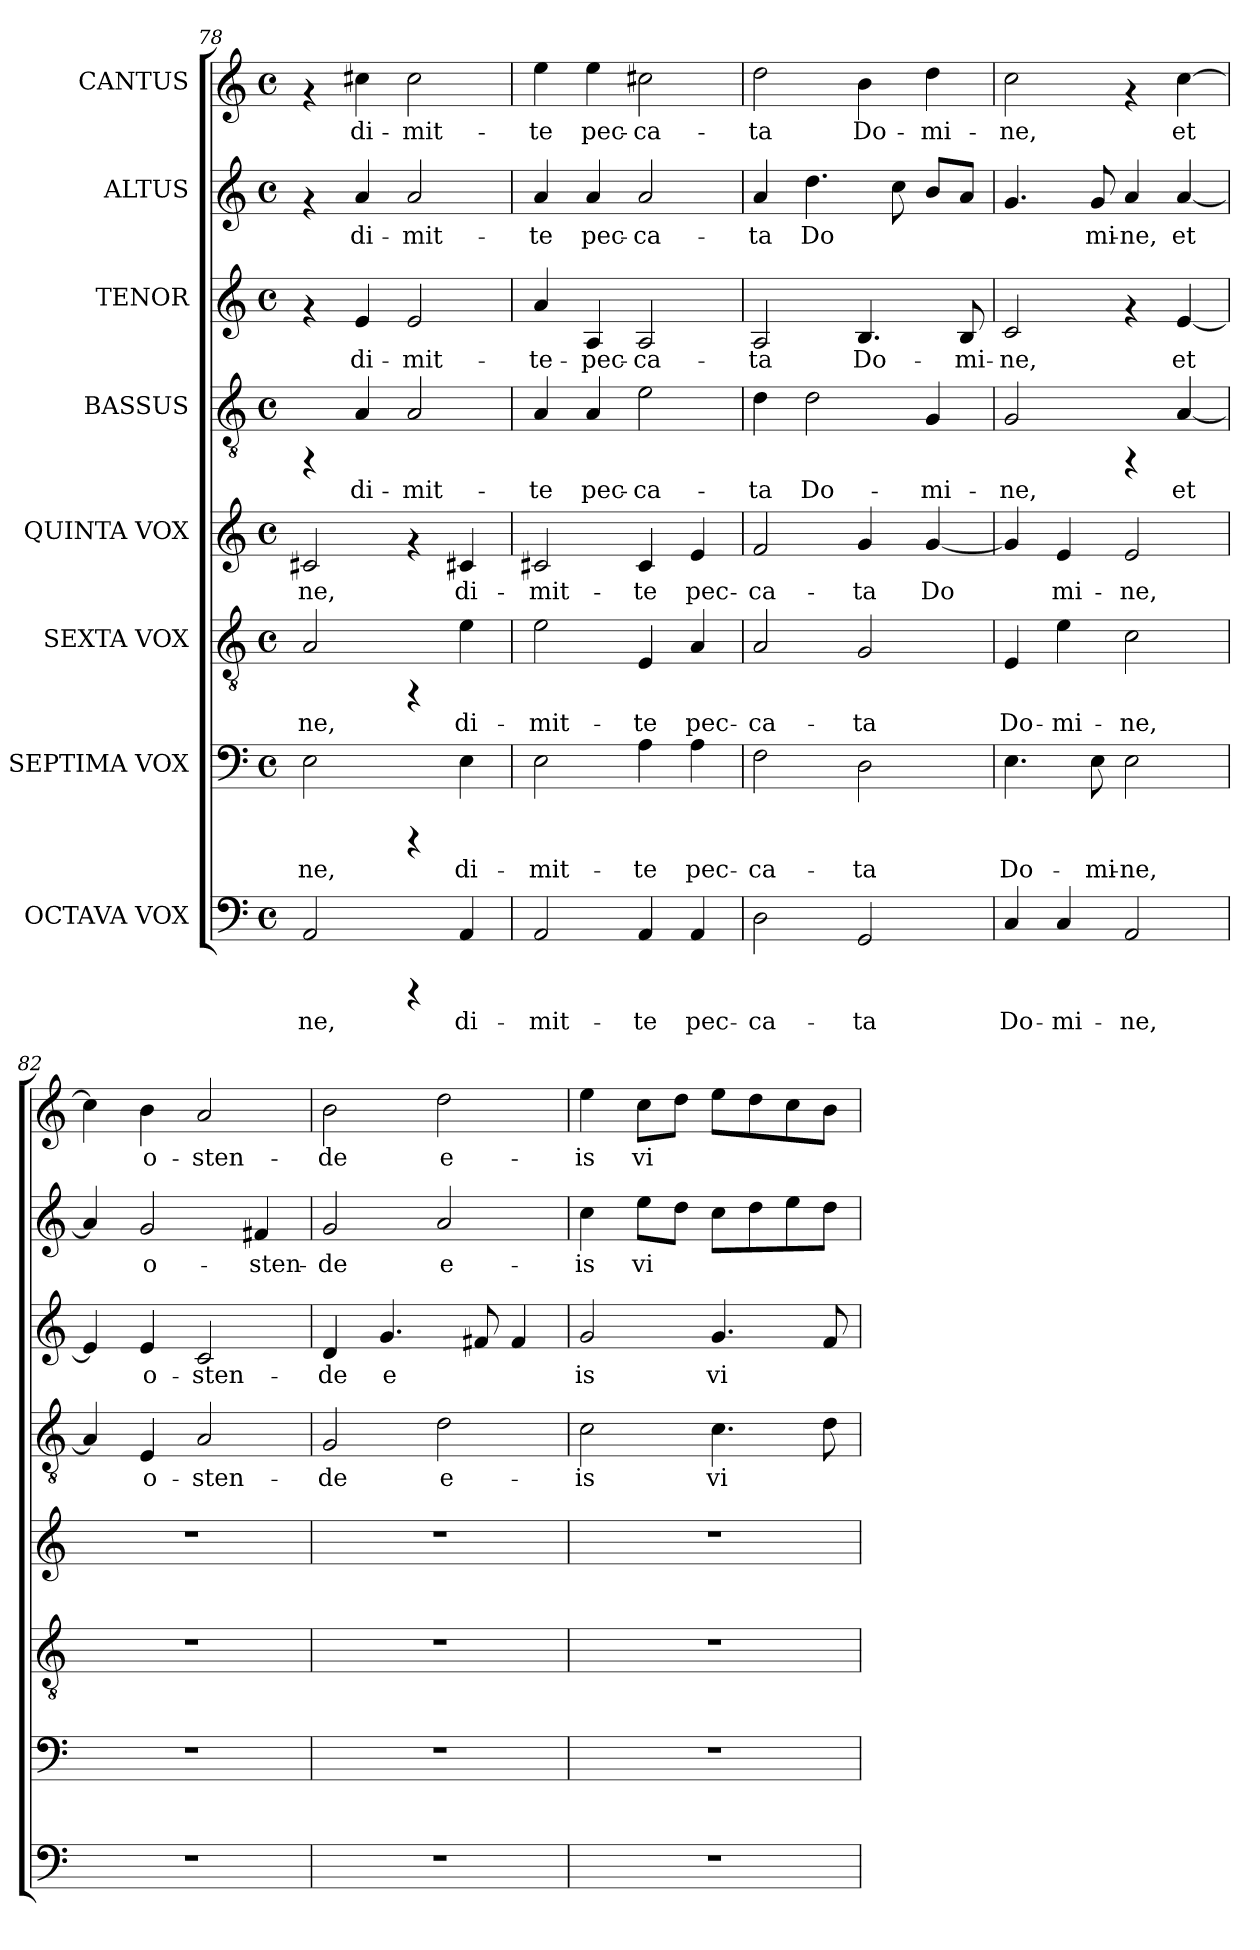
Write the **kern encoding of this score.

**kern	**text	**kern	**text	**kern	**text	**kern	**text	**kern	**text	**kern	**text	**kern	**text	**kern	**text
*part8	*part8	*part7	*part7	*part6	*part6	*part5	*part5	*part4	*part4	*part3	*part3	*part2	*part2	*part1	*part1
*staff8	*staff8	*staff7	*staff7	*staff6	*staff6	*staff5	*staff5	*staff4	*staff4	*staff3	*staff3	*staff2	*staff2	*staff1	*staff1
*I"OCTAVA VOX	*	*I"SEPTIMA VOX	*	*I"SEXTA VOX	*	*I"QUINTA VOX	*	*I"BASSUS	*	*I"TENOR	*	*I"ALTUS	*	*I"CANTUS	*
*clefF4	*	*clefF4	*	*clefGv2	*	*clefG2	*	*clefGv2	*	*clefG2	*	*clefG2	*	*clefG2	*
*k[]	*	*k[]	*	*k[]	*	*k[]	*	*k[]	*	*k[]	*	*k[]	*	*k[]	*
*C:	*	*C:	*	*C:	*	*C:	*	*C:	*	*C:	*	*C:	*	*C:	*
*M4/4	*	*M4/4	*	*M4/4	*	*M4/4	*	*M4/4	*	*M4/4	*	*M4/4	*	*M4/4	*
*met(c)	*	*met(c)	*	*met(c)	*	*met(c)	*	*met(c)	*	*met(c)	*	*met(c)	*	*met(c)	*
=78	=78	=78	=78	=78	=78	=78	=78	=78	=78	=78	=78	=78	=78	=78	=78
!	!LO:LY:b:cj	!	!LO:LY:b:cj	!	!LO:LY:b:cj	!	!LO:LY:b:rj	!	!	!	!	!	!	!	!
2AA/	-ne,	2E\	-ne,	2A/	-ne,	2c#X/	-ne,	4rFF	.	4rf	.	4rf	.	4rf	.
!	!	!	!	!	!	!	!	!	!LO:LY:b:rj	!	!LO:LY:b:rj	!	!LO:LY:b:rj	!	!LO:LY:b:rj
.	.	.	.	.	.	.	.	4A/	di-	4e/	di-	4a/	di-	4cc#X\	di-
!	!	!	!	!	!	!	!	!	!LO:LY:b:rj	!	!LO:LY:b:rj	!	!LO:LY:b:rj	!	!LO:LY:b:rj
4rCCC	.	4rCCC	.	4rFF	.	4rf	.	2A/	-mit-	2e/	-mit-	2a/	-mit-	2cc#\	-mit-
!	!LO:LY:b:cj	!	!LO:LY:b:cj	!	!LO:LY:b:cj	!	!LO:LY:b:rj	!	!	!	!	!	!	!	!
4AA/	di-	4E\	di-	4e\	di-	4c#X/	di-	.	.	.	.	.	.	.	.
=79	=79	=79	=79	=79	=79	=79	=79	=79	=79	=79	=79	=79	=79	=79	=79
!	!LO:LY:b:cj	!	!LO:LY:b:cj	!	!LO:LY:b:cj	!	!LO:LY:b:rj	!	!LO:LY:b:rj	!	!LO:LY:b:rj	!	!LO:LY:b:rj	!	!LO:LY:b:rj
2AA/	-mit-	2E\	-mit-	2e\	-mit-	2c#X/	-mit-	4A/	-te	4a/	-te-	4a/	-te	4ee\	-te
!	!	!	!	!	!	!	!	!	!LO:LY:b:rj	!	!LO:LY:b:rj	!	!LO:LY:b:rj	!	!LO:LY:b:rj
.	.	.	.	.	.	.	.	4A/	pec-	4A/	-pec-	4a/	pec-	4ee\	pec-
!	!LO:LY:b:cj	!	!LO:LY:b:cj	!	!LO:LY:b:cj	!	!LO:LY:b:rj	!	!LO:LY:b:rj	!	!LO:LY:b:rj	!	!LO:LY:b:rj	!	!LO:LY:b:rj
4AA/	-te	4A\	-te	4E/	-te	4c#/	-te	2e\	-ca-	2A/	-ca-	2a/	-ca-	2cc#X\	-ca-
!	!LO:LY:b:cj	!	!LO:LY:b:cj	!	!LO:LY:b:cj	!	!LO:LY:b:rj	!	!	!	!	!	!	!	!
4AA/	pec-	4A\	pec-	4A/	pec-	4e/	pec-	.	.	.	.	.	.	.	.
=80	=80	=80	=80	=80	=80	=80	=80	=80	=80	=80	=80	=80	=80	=80	=80
!	!LO:LY:b:cj	!	!LO:LY:b:cj	!	!LO:LY:b:cj	!	!LO:LY:b:rj	!	!LO:LY:b:rj	!	!LO:LY:b:rj	!	!LO:LY:b:rj	!	!LO:LY:b:rj
2D\	-ca-	2F\	-ca-	2A/	-ca-	2f/	-ca-	4d\	-ta	2A/	-ta	4a/	-ta	2dd\	-ta
!	!	!	!	!	!	!	!	!	!LO:LY:b:rj	!	!	!	!LO:LY:b:rj	!	!
.	.	.	.	.	.	.	.	2d\	Do-	.	.	4.dd\	Do-	.	.
!	!LO:LY:b:cj	!	!LO:LY:b:cj	!	!LO:LY:b:cj	!	!LO:LY:b:rj	!	!	!	!LO:LY:b:rj	!	!	!	!LO:LY:b:rj
2GG/	-ta	2D\	-ta	2G/	-ta	4g/	-ta	.	.	4.B/	Do-	.	.	4b\	Do-
!	!	!	!	!	!	!	!	!	!	!	!	!	!LO:LY:b:rj	!	!
.	.	.	.	.	.	.	.	.	.	.	.	8cc\	--	.	.
!	!	!	!	!	!	!	!LO:LY:b:rj	!	!LO:LY:b:rj	!	!	!	!LO:LY:b:rj	!	!LO:LY:b:rj
.	.	.	.	.	.	[<4g/	Do-	4G/	-mi-	.	.	8b/L	--	4dd\	-mi-
!	!	!	!	!	!	!	!	!	!	!	!LO:LY:b:rj	!	!LO:LY:b:rj	!	!
.	.	.	.	.	.	.	.	.	.	8B/	-mi-	8a/J	--	.	.
!!LO:PB:g=z
=81	=81	=81	=81	=81	=81	=81	=81	=81	=81	=81	=81	=81	=81	=81	=81
!	!LO:LY:b:cj	!	!LO:LY:b:cj	!	!LO:LY:b:cj	!	!LO:LY:b:rj	!	!LO:LY:b:rj	!	!LO:LY:b:rj	!	!LO:LY:b:rj	!	!LO:LY:b:rj
4C/	Do-	4.E\	Do-	4E/	Do-	4g/]	--	2G/	-ne,	2c/	-ne,	4.g/	--	2cc\	-ne,
!	!LO:LY:b:cj	!	!	!	!LO:LY:b:cj	!	!LO:LY:b:rj	!	!	!	!	!	!	!	!
4C/	-mi-	.	.	4e\	-mi-	4e/	-mi-	.	.	.	.	.	.	.	.
!	!	!	!LO:LY:b:cj	!	!	!	!	!	!	!	!	!	!LO:LY:b:rj	!	!
.	.	8E\	-mi-	.	.	.	.	.	.	.	.	8g/	-mi-	.	.
!	!LO:LY:b:cj	!	!LO:LY:b:cj	!	!LO:LY:b:cj	!	!LO:LY:b:rj	!	!	!	!	!	!LO:LY:b:rj	!	!
2AA/	-ne,	2E\	-ne,	2c\	-ne,	2e/	-ne,	4rFF	.	4rf	.	4a/	-ne,	4rf	.
!	!	!	!	!	!	!	!	!	!LO:LY:b:rj	!	!LO:LY:b:rj	!	!LO:LY:b:rj	!	!LO:LY:b:rj
.	.	.	.	.	.	.	.	[<4A/	et	[<4e/	et	[<4a/	et	[>4cc\	et
=82	=82	=82	=82	=82	=82	=82	=82	=82	=82	=82	=82	=82	=82	=82	=82
!	!	!	!	!	!	!	!	!	!LO:LY:b:rj	!	!LO:LY:b:rj	!	!LO:LY:b:rj	!	!LO:LY:b:rj
1r	.	1r	.	1r	.	1r	.	4A/]	.	4e/]	.	4a/]	.	4cc\]	.
!	!	!	!	!	!	!	!	!	!LO:LY:b:rj	!	!LO:LY:b:rj	!	!LO:LY:b:rj	!	!LO:LY:b:rj
.	.	.	.	.	.	.	.	4E/	o-	4e/	o-	2g/	o-	4b\	o-
!	!	!	!	!	!	!	!	!	!LO:LY:b:rj	!	!LO:LY:b:rj	!	!	!	!LO:LY:b:rj
.	.	.	.	.	.	.	.	2A/	-sten-	2c/	-sten-	.	.	2a/	-sten-
!	!	!	!	!	!	!	!	!	!	!	!	!	!LO:LY:b:rj	!	!
.	.	.	.	.	.	.	.	.	.	.	.	4f#X/	-sten-	.	.
=83	=83	=83	=83	=83	=83	=83	=83	=83	=83	=83	=83	=83	=83	=83	=83
!	!	!	!	!	!	!	!	!	!LO:LY:b:rj	!	!LO:LY:b:rj	!	!LO:LY:b:rj	!	!LO:LY:b:rj
1r	.	1r	.	1r	.	1r	.	2G/	-de	4d/	-de	2g/	-de	2b\	-de
!	!	!	!	!	!	!	!	!	!	!	!LO:LY:b:rj	!	!	!	!
.	.	.	.	.	.	.	.	.	.	4.g/	e-	.	.	.	.
!	!	!	!	!	!	!	!	!	!LO:LY:b:rj	!	!	!	!LO:LY:b:rj	!	!LO:LY:b:rj
.	.	.	.	.	.	.	.	2d\	e-	.	.	2a/	e-	2dd\	e-
!	!	!	!	!	!	!	!	!	!	!	!LO:LY:b:rj	!	!	!	!
.	.	.	.	.	.	.	.	.	.	8f#X/	--	.	.	.	.
!	!	!	!	!	!	!	!	!	!	!	!LO:LY:b:rj	!	!	!	!
.	.	.	.	.	.	.	.	.	.	4f#/	--	.	.	.	.
=84	=84	=84	=84	=84	=84	=84	=84	=84	=84	=84	=84	=84	=84	=84	=84
!	!	!	!	!	!	!	!	!	!LO:LY:b:rj	!	!LO:LY:b:rj	!	!LO:LY:b:rj	!	!LO:LY:b:rj
1r	.	1r	.	1r	.	1r	.	2c\	-is	2g/	-is	4cc\	-is	4ee\	-is
!	!	!	!	!	!	!	!	!	!	!	!	!	!LO:LY:b:rj	!	!LO:LY:b:rj
.	.	.	.	.	.	.	.	.	.	.	.	8ee\L	vi-	8cc\L	vi-
!	!	!	!	!	!	!	!	!	!	!	!	!	!LO:LY:b:rj	!	!LO:LY:b:rj
.	.	.	.	.	.	.	.	.	.	.	.	8dd\J	--	8dd\J	--
!	!	!	!	!	!	!	!	!	!LO:LY:b:rj	!	!LO:LY:b:rj	!	!LO:LY:b:rj	!	!LO:LY:b:rj
.	.	.	.	.	.	.	.	4.c\	vi-	4.g/	vi-	8cc\L	--	8ee\L	--
!	!	!	!	!	!	!	!	!	!	!	!	!	!LO:LY:b:rj	!	!LO:LY:b:rj
.	.	.	.	.	.	.	.	.	.	.	.	8dd\	--	8dd\	--
!	!	!	!	!	!	!	!	!	!	!	!	!	!LO:LY:b:rj	!	!LO:LY:b:rj
.	.	.	.	.	.	.	.	.	.	.	.	8ee\	--	8cc\	--
!	!	!	!	!	!	!	!	!	!LO:LY:b:rj	!	!LO:LY:b:rj	!	!LO:LY:b:rj	!	!LO:LY:b:rj
.	.	.	.	.	.	.	.	8d\	--	8f/	--	8dd\J	--	8b\J	--
=	=	=	=	=	=	=	=	=	=	=	=	=	=	=	=
*-	*-	*-	*-	*-	*-	*-	*-	*-	*-	*-	*-	*-	*-	*-	*-
